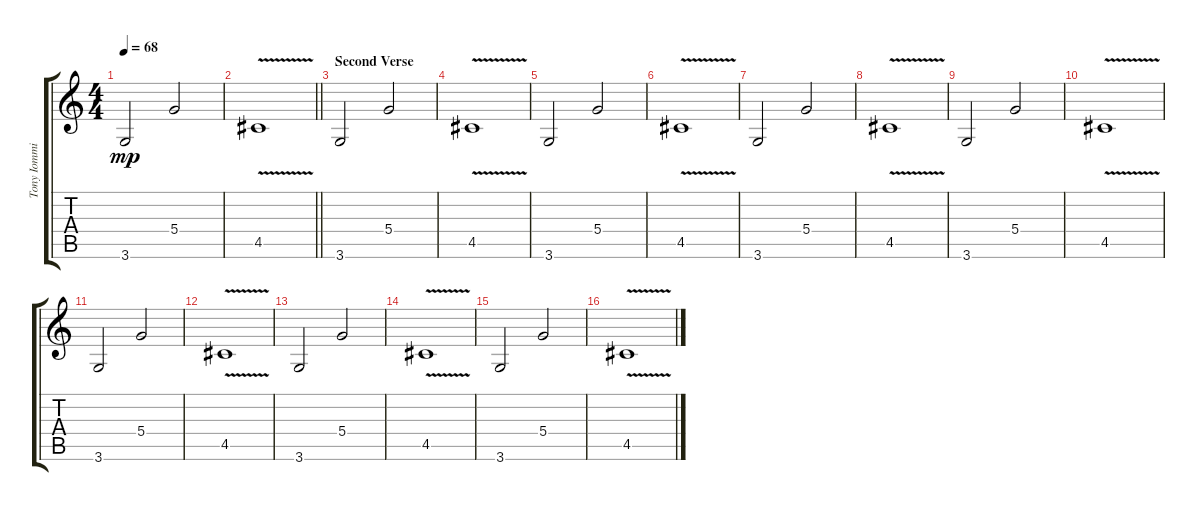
\track ("Tony Iommi Guitar 1" "Tony Iommi") {instrument distortionguitar}
\staff {score tabs}
\tuning (E4 B3 G3 D3 A2 E2) {hide}
\ts (4 4)
\tempo 68
\clef g2
\ks c
3.6.2{dy mp} 5.4.2 |
\barLineRight lightlight
4.5{v}.1 |
\section ("" "Second Verse")
3.6.2 5.4.2 |
4.5{v}.1 |
3.6.2 5.4.2 |
4.5{v}.1 |
3.6.2 5.4.2 |
4.5{v}.1 |
3.6.2 5.4.2 |
4.5{v}.1 |
3.6.2 5.4.2 |
4.5{v}.1 |
3.6.2 5.4.2 |
4.5{v}.1 |
3.6.2 5.4.2 |
4.5{v}.1
